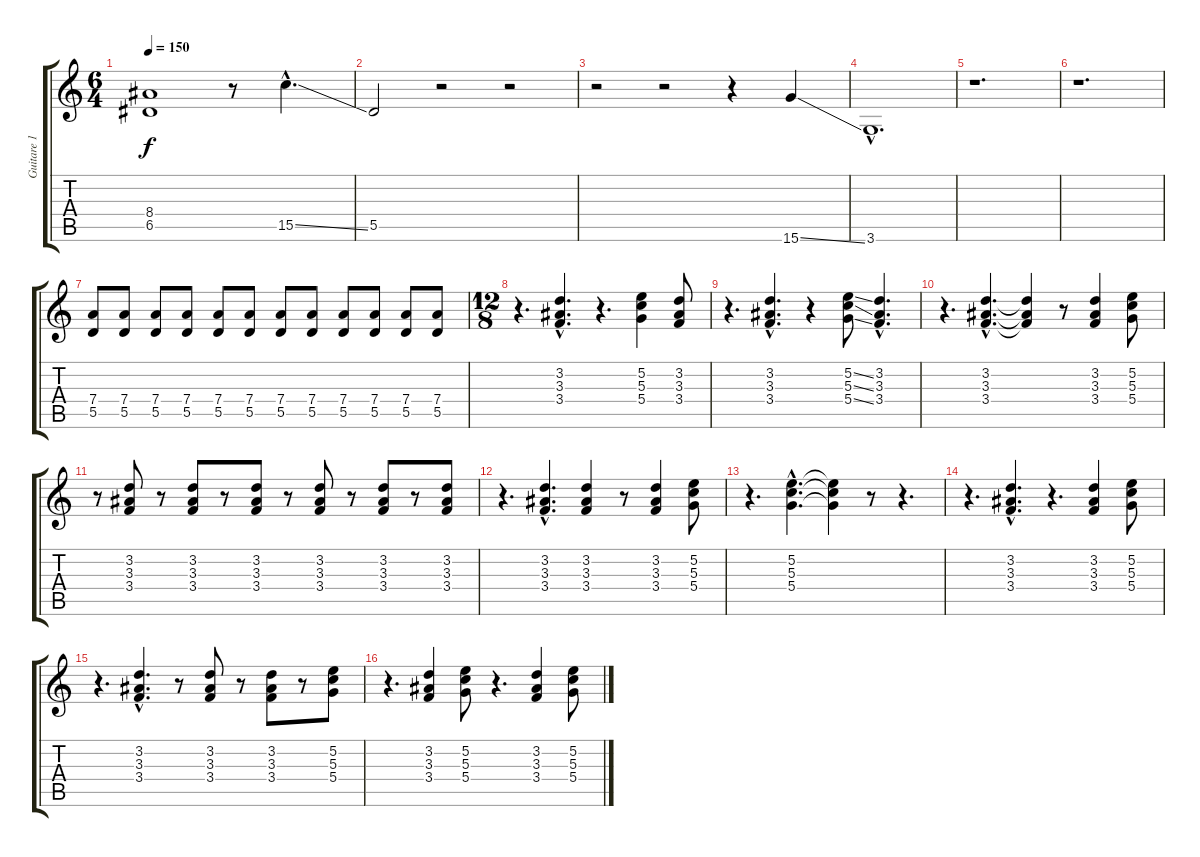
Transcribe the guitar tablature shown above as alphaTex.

\track ("Guitare 1" "Guitare 1") {instrument electricguitarclean}
\staff {score tabs}
\tuning (E4 B3 G3 D3 A2 E2) {hide}
\ts (6 4)
\tempo 150
\clef g2
\ks c
(8.4{t} 6.5{t}).1{dy f} r.8 15.5{ss hac}.4{d} |
5.5.2 r.2 r.2 |
r.2 r.2 r.4 15.6{ss}.4 |
3.6{hac}.1{d} |
r.1{d} |
r.1{d} |
(7.4 5.5).8 (7.4 5.5).8 (7.4 5.5).8 (7.4 5.5).8 (7.4 5.5).8 (7.4 5.5).8 (7.4 5.5).8 (7.4 5.5).8 (7.4 5.5).8 (7.4 5.5).8 (7.4 5.5).8 (7.4 5.5).8 |
\ts (12 8)
r.4{d} (3.2{hac} 3.3{hac} 3.4{hac}).4{d} r.4{d} (5.2 5.3 5.4).4 (3.2 3.3 3.4).8 |
r.4{d} (3.2{hac} 3.3{hac} 3.4{hac}).4{d} r.4 (5.2{ss} 5.3{ss} 5.4{ss}).8 (3.2{hac} 3.3{hac} 3.4{hac}).4{d} |
r.4{d} (3.2{hac} 3.3{hac} 3.4{hac}).4{d} (3.2{t} 3.3{t} 3.4{t}).4 r.8 (3.2 3.3 3.4).4 (5.2 5.3 5.4).8 |
r.8 (3.2 3.3 3.4).8 r.8 (3.2 3.3 3.4).8 r.8 (3.2 3.3 3.4).8 r.8 (3.2 3.3 3.4).8 r.8 (3.2 3.3 3.4).8 r.8 (3.2 3.3 3.4).8 |
r.4{d} (3.2{hac} 3.3{hac} 3.4{hac}).4{d} (3.2 3.3 3.4).4 r.8 (3.2 3.3 3.4).4 (5.2 5.3 5.4).8 |
r.4{d} (5.2{hac} 5.3{hac} 5.4{hac}).4{d} (5.2{t} 5.3{t} 5.4{t}).4 r.8 r.4{d} |
r.4{d} (3.2{hac} 3.3{hac} 3.4{hac}).4{d} r.4{d} (3.2 3.3 3.4).4 (5.2 5.3 5.4).8 |
r.4{d} (3.2{hac} 3.3{hac} 3.4{hac}).4{d} r.8 (3.2 3.3 3.4).8 r.8 (3.2 3.3 3.4).8 r.8 (5.2 5.3 5.4).8 |
r.4{d} (3.2 3.3 3.4).4 (5.2 5.3 5.4).8 r.4{d} (3.2 3.3 3.4).4 (5.2 5.3 5.4).8
